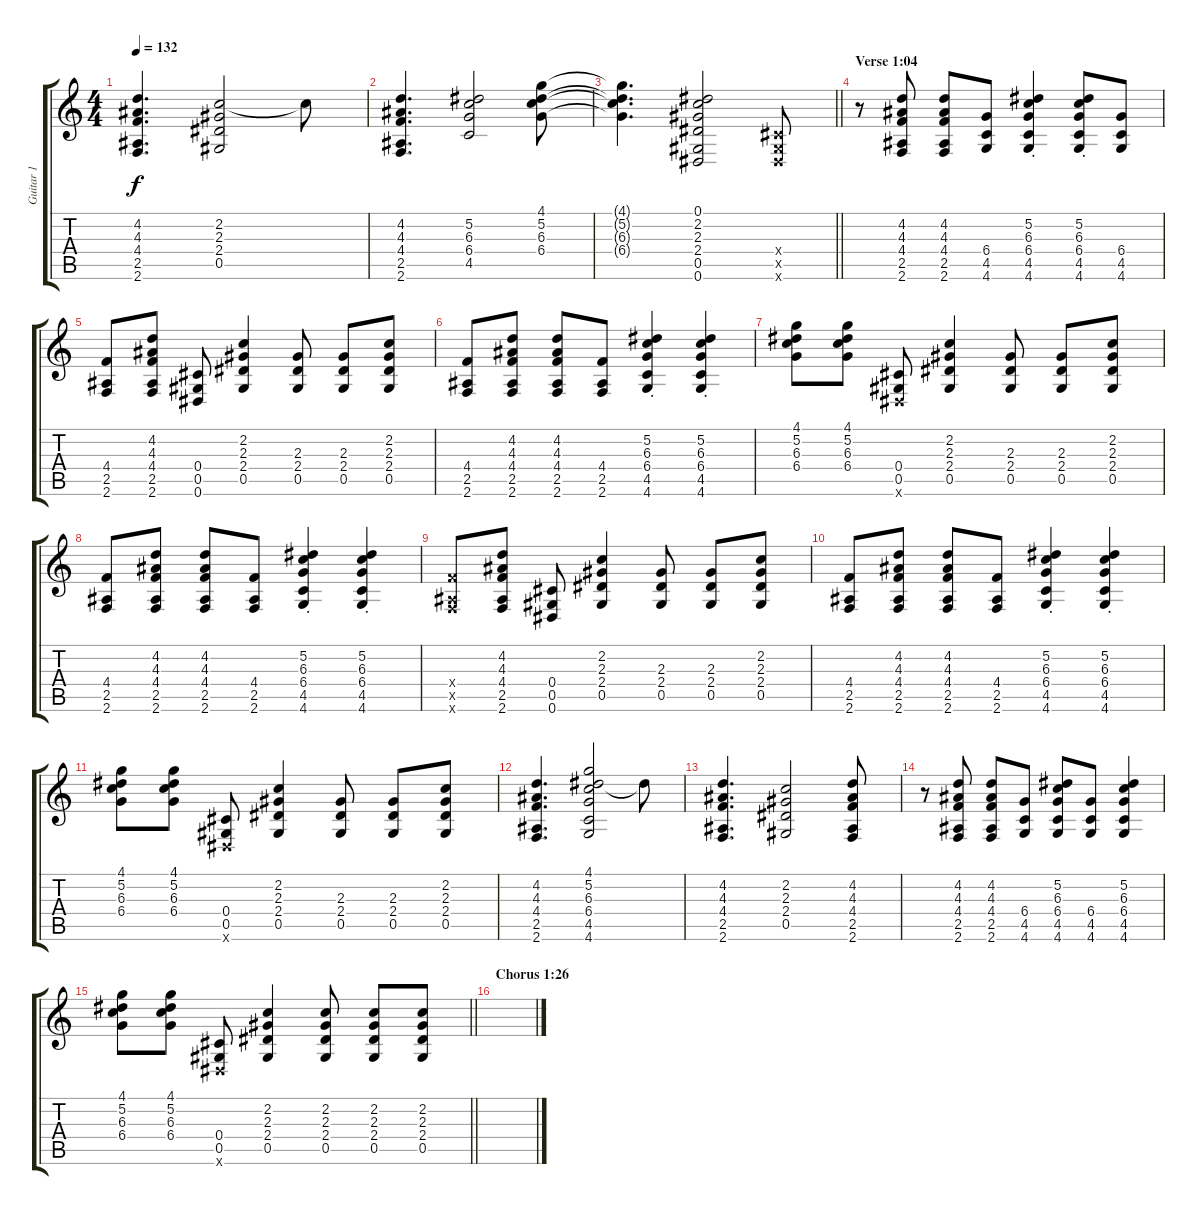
\track ("Guitar 1" "Guitar 1") {instrument electricguitarclean}
\staff {score tabs}
\tuning (Eb4 Bb3 Gb3 Db3 Ab2 Eb2) {hide}
\ts (4 4)
\tempo 132
\clef g2
\ks c
(4.2 4.3 4.4 2.5 2.6).4{d dy f} (2.2 2.3 2.4 0.5).2 2.2{t}.8 |
(4.2 4.3 4.4 2.5 2.6).4{d} (5.2 6.3 6.4 4.5).2 (4.1 5.2 6.3 6.4).8 |
\barLineRight lightlight
(4.1{t} 5.2{t} 6.3{t} 6.4{t}).4{d} (0.1 2.2 2.3 2.4 0.5 0.6).2 (0.4{x} 0.5{x} 0.6{x}).8 |
\section ("" "Verse 1:04")
r.8 (4.2 4.3 4.4 2.5 2.6).8 (4.2 4.3 4.4 2.5 2.6).8 (6.4 4.5 4.6).8 (5.2{st} 6.3{st} 6.4{st} 4.5{st} 4.6{st}).4 (5.2{st} 6.3{st} 6.4{st} 4.5{st} 4.6{st}).8 (6.4 4.5 4.6).8 |
(4.4 2.5 2.6).8 (4.2 4.3 4.4 2.5 2.6).8 (0.4 0.5 0.6).8 (2.2 2.3 2.4 0.5).4 (2.3 2.4 0.5).8 (2.3 2.4 0.5).8 (2.2 2.3 2.4 0.5).8 |
(4.4 2.5 2.6).8 (4.2 4.3 4.4 2.5 2.6).8 (4.2 4.3 4.4 2.5 2.6).8 (4.4 2.5 2.6).8 (5.2{st} 6.3{st} 6.4{st} 4.5{st} 4.6{st}).4 (5.2{st} 6.3{st} 6.4{st} 4.5{st} 4.6{st}).4 |
(4.1 5.2 6.3 6.4).8 (4.1 5.2 6.3 6.4).8 (0.4 0.5 0.6{x}).8 (2.2 2.3 2.4 0.5).4 (2.3 2.4 0.5).8 (2.3 2.4 0.5).8 (2.2 2.3 2.4 0.5).8 |
(4.4 2.5 2.6).8 (4.2 4.3 4.4 2.5 2.6).8 (4.2 4.3 4.4 2.5 2.6).8 (4.4 2.5 2.6).8 (5.2{st} 6.3{st} 6.4{st} 4.5{st} 4.6{st}).4 (5.2{st} 6.3{st} 6.4{st} 4.5{st} 4.6{st}).4 |
(4.4{x} 2.5{x} 2.6{x}).8 (4.2 4.3 4.4 2.5 2.6).8 (0.4 0.5 0.6).8 (2.2 2.3 2.4 0.5).4 (2.3 2.4 0.5).8 (2.3 2.4 0.5).8 (2.2 2.3 2.4 0.5).8 |
(4.4 2.5 2.6).8 (4.2 4.3 4.4 2.5 2.6).8 (4.2 4.3 4.4 2.5 2.6).8 (4.4 2.5 2.6).8 (5.2{st} 6.3{st} 6.4{st} 4.5{st} 4.6{st}).4 (5.2{st} 6.3{st} 6.4{st} 4.5{st} 4.6{st}).4 |
(4.1 5.2 6.3 6.4).8 (4.1 5.2 6.3 6.4).8 (0.4 0.5 0.6{x}).8 (2.2 2.3 2.4 0.5).4 (2.3 2.4 0.5).8 (2.3 2.4 0.5).8 (2.2 2.3 2.4 0.5).8 |
(4.2 4.3 4.4 2.5 2.6).4{d} (4.1 5.2 6.3 6.4 4.5 4.6).2 5.2{t}.8 |
(4.2 4.3 4.4 2.5 2.6).4{d} (2.2 2.3 2.4 0.5).2 (4.2 4.3 4.4 2.5 2.6).8 |
r.8 (4.2 4.3 4.4 2.5 2.6).8 (4.2 4.3 4.4 2.5 2.6).8 (6.4 4.5 4.6).8 (5.2 6.3 6.4 4.5 4.6).8 (6.4 4.5 4.6).8 (5.2 6.3 6.4 4.5 4.6).4 |
\barLineRight lightlight
(4.1 5.2 6.3 6.4).8 (4.1 5.2 6.3 6.4).8 (0.4 0.5 0.6{x}).8 (2.2 2.3 2.4 0.5).4 (2.2 2.3 2.4 0.5).8 (2.2 2.3 2.4 0.5).8 (2.2 2.3 2.4 0.5).8 |
\section ("" "Chorus 1:26")
